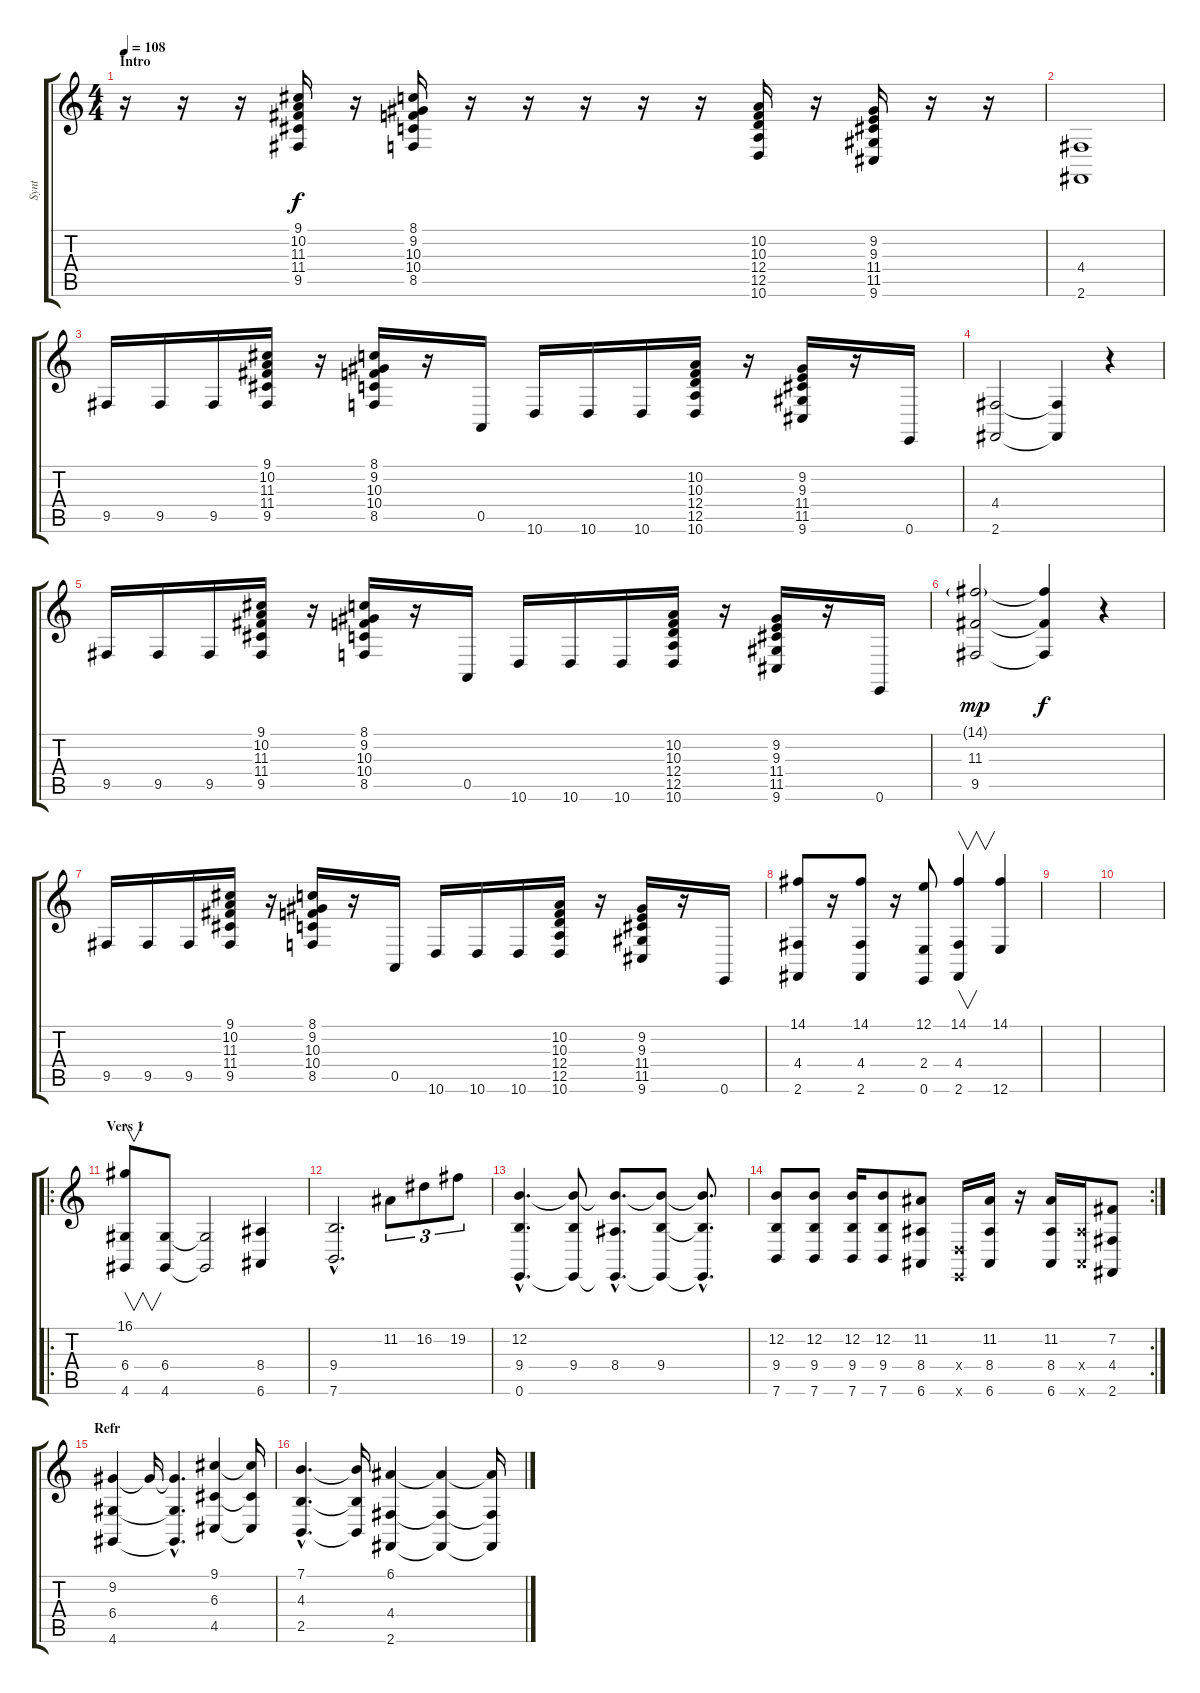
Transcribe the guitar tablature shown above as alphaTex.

\track ("Synt" "Synt") {instrument stringensemble1}
\staff {score tabs}
\tuning (E4 B3 G3 D3 A2 E2) {hide}
\ts (4 4)
\section ("" "Intro")
\tempo 108
\clef g2
\ks c
r.16{dy f instrument stringensemble1} r.16 r.16 (9.1 10.2 11.3 11.4 9.5).16 r.16 (8.1 9.2 10.3 10.4 8.5).16 r.16 r.16 r.16 r.16 r.16 (10.2 10.3 12.4 12.5 10.6).16 r.16 (9.2 9.3 11.4 11.5 9.6).16 r.16 r.16 |
(4.4 2.6).1 |
9.5.16 9.5.16 9.5.16 (9.1 10.2 11.3 11.4 9.5).16 r.16 (8.1 9.2 10.3 10.4 8.5).16 r.16 0.5.16 10.6.16 10.6.16 10.6.16 (10.2 10.3 12.4 12.5 10.6).16 r.16 (9.2 9.3 11.4 11.5 9.6).16 r.16 0.6.16 |
(4.4 2.6).2 (4.4{t} 2.6{t}).4 r.4 |
9.5.16 9.5.16 9.5.16 (9.1 10.2 11.3 11.4 9.5).16 r.16 (8.1 9.2 10.3 10.4 8.5).16 r.16 0.5.16 10.6.16 10.6.16 10.6.16 (10.2 10.3 12.4 12.5 10.6).16 r.16 (9.2 9.3 11.4 11.5 9.6).16 r.16 0.6.16 |
(14.1{g} 11.3 9.5).2{dy mp} (14.1{t} 11.3{t} 9.5{t}).4{dy f} r.4 |
9.5.16 9.5.16 9.5.16 (9.1 10.2 11.3 11.4 9.5).16 r.16 (8.1 9.2 10.3 10.4 8.5).16 r.16 0.5.16 10.6.16 10.6.16 10.6.16 (10.2 10.3 12.4 12.5 10.6).16 r.16 (9.2 9.3 11.4 11.5 9.6).16 r.16 0.6.16 |
(14.1 4.4 2.6).8 r.16 (14.1 4.4 2.6).8 r.16 (12.1 2.4 0.6).8 (14.1 4.4 2.6).4{v} (14.1 12.6).4 |
|
|
\ro
\section ("" "Vers 1")
(16.1 6.4 4.6).8{v} (6.4 4.6).8 (6.4{t} 4.6{t}).2 (8.4 6.6).4 |
(9.4{hac} 7.6{hac}).2{d} 11.2.8{tu (3 2)} 16.2.8{tu (3 2)} 19.2.8{tu (3 2)} |
(12.2{hac} 9.4{hac} 0.6{hac}).4{d} (12.2{t} 9.4 0.6{t}).8 (12.2{hac t} 8.4{hac} 0.6{hac t}).8{d} (12.2{t} 9.4 0.6{t}).8 (12.2{hac t} 9.4{hac t} 0.6{hac t}).8{d} |
\rc 2
(12.2 9.4 7.6).8 (12.2 9.4 7.6).8 (12.2 9.4 7.6).16 (12.2 9.4 7.6).8 (11.2 8.4 6.6).8 (0.4{x} 0.6{x}).16 (11.2 8.4 6.6).16 r.16 (11.2 8.4 6.6).16 (8.4{x} 6.6{x}).16 (7.2 4.4 2.6).8 |
\section ("" "Refr ")
(9.2 6.4 4.6).4 9.2{t}.16 (9.2{hac t} 6.4{hac t} 4.6{hac t}).4{d} (9.1 6.3 4.5).4 (9.1{t} 6.3{t} 4.5{t}).16 |
(7.1{hac} 4.3{hac} 2.5{hac}).4{d} (7.1{t} 4.3{t} 2.5{t}).16 (6.1 4.4 2.6).4 (6.1{t} 4.4{t} 2.6{t}).4 (6.1{t} 4.4{t} 2.6{t}).16
